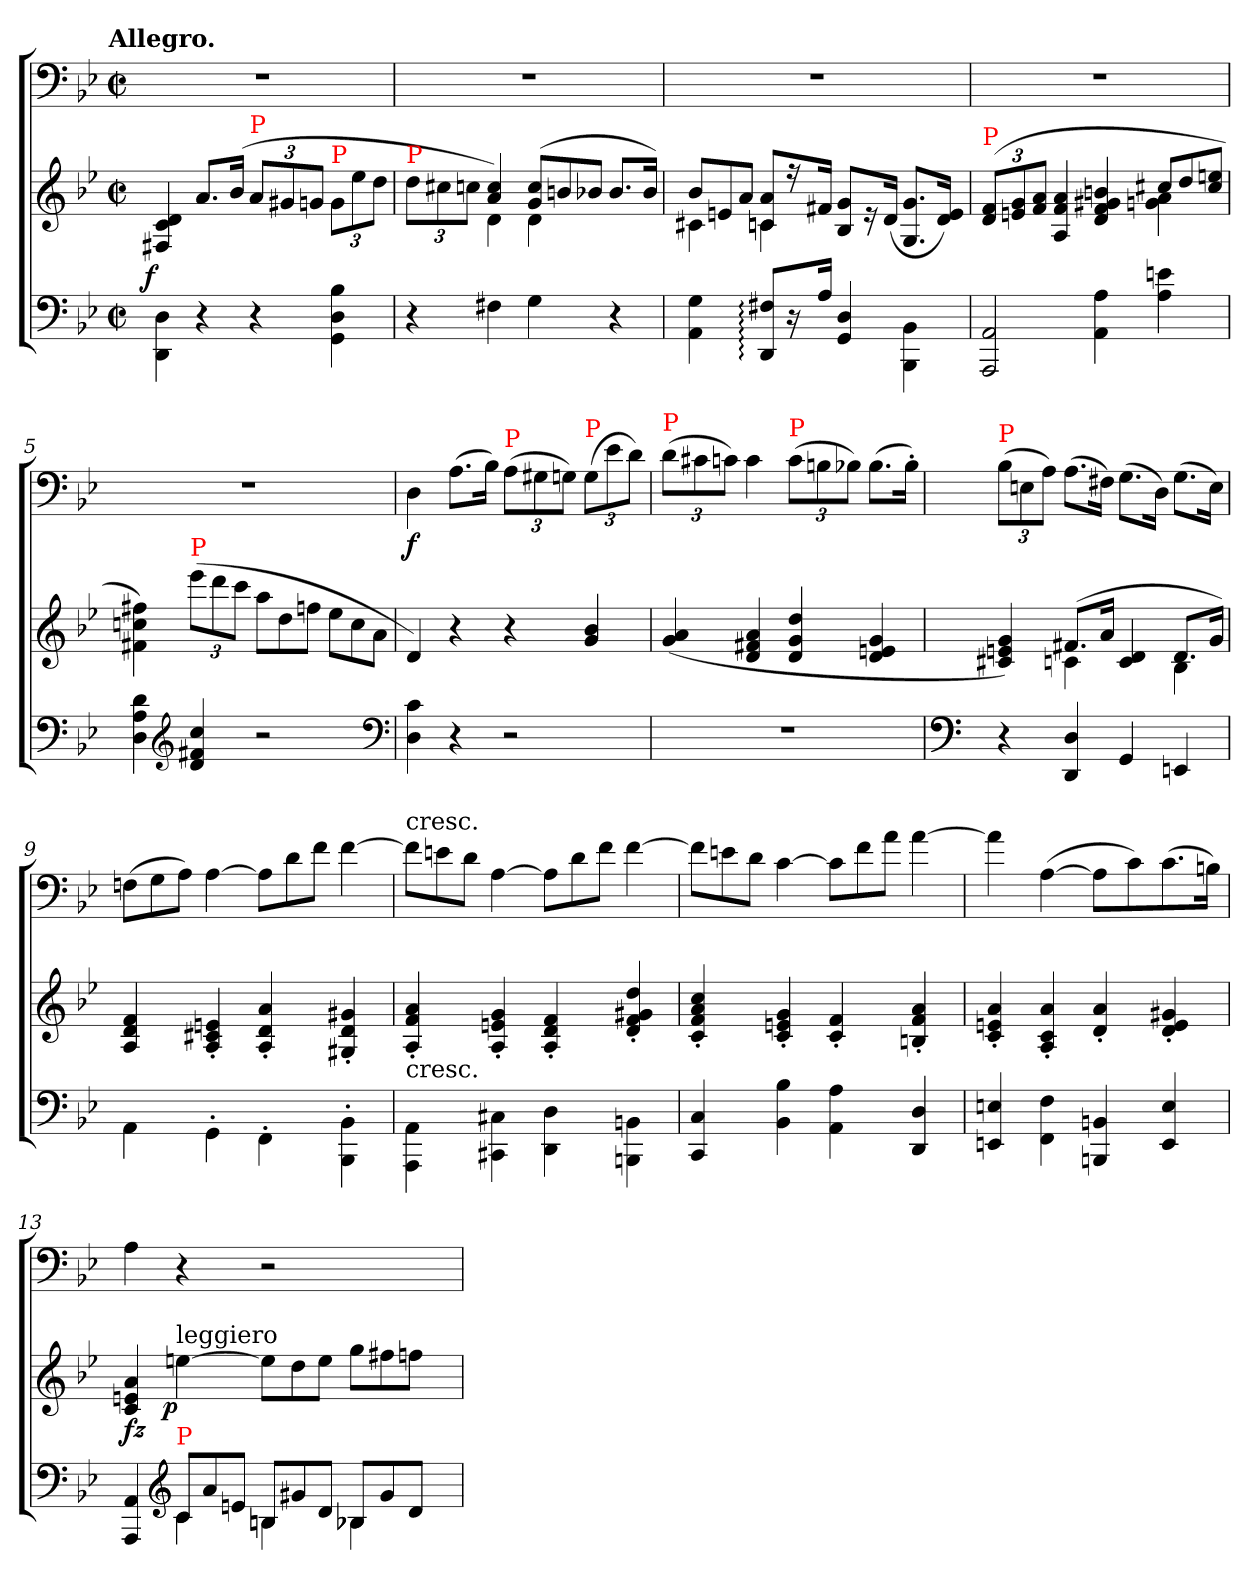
**kern	**kern	**dynam	**kern	**dynam
*part2	*part2	*part2	*part1	*part1
*staff3	*staff2	*staff2/3	*staff1	*staff1
*clefF4	*clefG2	*	*clefF4	*
*k[b-e-]	*k[b-e-]	*	*k[b-e-]	*
!!LO:TX:omd:t=Allegro.
*M2/2	*M2/2	*	*M2/2	*
*met(c|)	*met(c|)	*	*met(c|)	*
*MM224	*MM224	*	*MM224	*
=1	=1	=1	=1	=1
!	!	!LO:DY:rj	!	!
4D\ 4DD\	4d 4c 4F#X	f	1rF	.
4r	8.aL	.	.	.
.	(>16b-Jk	.	.	.
*	*Xbrackettup	*	*	*
!	!LO:TX:a:color=red:t=P	!	!	!
4r	12aL	.	.	.
.	12g#X	.	.	.
.	12gnJ	.	.	.
!	!LO:TX:a:color=red:t=P	!	!	!
4B- 4D 4GG	12gL	.	.	.
.	12ee-	.	.	.
.	12ddJ	.	.	.
=2	=2	=2	=2	=2
*	*^	*	*	*
!	!LO:TX:a:color=red:t=P	!	!	!	!
4r	12ddL	4ryy	.	1rF	.
.	12cc#X	.	.	.	.
.	12ccnJ	.	.	.	.
4F#X	4cc 4a)	4d	.	.	.
*	*Xtuplet	*	*	*	*
4G	(>12cc 12gL	4d	.	.	.
.	12bn	.	.	.	.
.	12b-XJ	.	.	.	.
4r	8.b-/L	4ryy	.	.	.
.	16b-Jk)	.	.	.	.
=3	=3	=3	=3	=3	=3
4G 4AA	(>12b-L	4c#X	.	1rF	.
.	12en	.	.	.	.
.	12aJ	.	.	.	.
8F#X:/ 8DD:/L	8a 8cnL	4cn\	.	.	.
16r	16r	.	.	.	.
16AJk	(>16f#XJk	.	.	.	.
4D 4GG	8g 8B-L	4ryy	.	.	.
.	16r	.	.	.	.
.	(>16dJk	.	.	.	.
4BB-\ 4BBB-\	8.g/ 8.G/L	4ryy	.	.	.
.	16e 16dJk)	.	.	.	.
=4	=4	=4	=4	=4	=4
*	*tuplet	*	*	*	*
!	!LO:TX:a:color=red:t=P	!	!	!	!
2AA 2AAA	(>12f 12dL	4ryy	.	1rF	.
.	12g 12en	.	.	.	.
.	12a 12fJ	.	.	.	.
.	4a/ 4f/ 4A/	4ryy	.	.	.
4A 4AA	4bn 4g#X 4f 4d	4ryy	.	.	.
*	*Xtuplet	*	*	*	*
4en 4A	12cc#XL	4a 4gn	.	.	.
.	12dd	.	.	.	.
.	12een 12cc#J	.	.	.	.
*	*v	*v	*	*	*
=5	=5	=5	=5	=5
4d 4A 4D	4ff#X 4ccn 4f#X)	.	1rF	.
*clefG2	*	*	*	*
*	*tuplet	*	*	*
!	!LO:TX:a:color=red:t=P	!	!	!
4cc 4f#X 4d	(>12eee-L	.	.	.
.	12ddd	.	.	.
.	12cccJ	.	.	.
*	*Xtuplet	*	*	*
2r	12aaL	.	.	.
.	12dd	.	.	.
.	12ffnJ	.	.	.
.	12ee-L	.	.	.
.	12cc	.	.	.
.	12aJ	.	.	.
*clefF4	*	*	*	*
=6	=6	=6	=6	=6
4c 4D	4d)	.	4D!	f
4r	4r	.	(8.A!\L	.
.	.	.	16B-!Jk)	.
*	*	*	*Xbrackettup	*
!	!	!	!LO:TX:a:color=red:t=P	!
2r	4r	.	(>12A!\L	.
.	.	.	12G#X!	.
.	.	.	12Gn!J)	.
!	!	!	!LO:TX:a:color=red:t=P	!
.	4b- 4g	.	(>12G!\L	.
.	.	.	12e-!	.
.	.	.	12d!J)	.
=7	=7	=7	=7	=7
!	!	!	!LO:TX:a:color=red:t=P	!
1r	(>4a 4g	.	(>12d!\L	.
.	.	.	12c#X!	.
.	.	.	12cn!J)	.
.	4a 4f#X 4d	.	4c!	.
!	!	!	!LO:TX:a:color=red:t=P	!
.	4dd 4g 4d	.	(>12c!\L	.
.	.	.	12Bn!	.
.	.	.	12B-X!J)	.
.	4g 4en 4d	.	(>8.B-!L	.
.	.	.	16B-'!\Jk)	.
=8	=8	=8	=8	=8
*clefF4	*	*	*	*
*	*^	*	*	*
!	!	!	!	!LO:TX:a:color=red:t=P	!
4r	4g 4en 4c#X)	4ryy	.	(>12B-!\L	.
.	.	.	.	12En!	.
.	.	.	.	12A!J)	.
4D 4DD	(>8.f#XL	4cn	.	(>8.A!\L	.
.	16aJk	.	.	16F#X!Jk)	.
4GG	4d 4c	4ryy	.	(>8.G!\L	.
.	.	.	.	16D!Jk)	.
4EEn	8.dL	4B-	.	(>8.G!\L	.
.	16gJk)	.	.	16E!Jk)	.
*	*v	*v	*	*	*
=9	=9	=9	=9	=9
*	*	*	*Xtuplet	*
4AA\	4f/ 4d/ 4A/	.	(>12Fn!\L	.
.	.	.	12G!	.
.	.	.	12A!J)	.
4GG'<\	4en'>/ 4c#X'>/ 4A'>/	.	[4A!	.
4FF'<\	4a'>/ 4d'>/ 4A'>/	.	12A!\L]	.
.	.	.	12d!	.
.	.	.	12f!J	.
4BB-'<\ 4BBB-'<\	4g#X'> 4d'> 4G#X'>	.	[4f!	.
=10	=10	=10	=10	=10
!	!	!	!LO:TX:t=cresc.	!
!	!LO:TX:c:t=cresc.	!	!	!
4AA\ 4AAA\	4a'>/ 4f'>/ 4A'>/	.	12f!\L]	.
.	.	.	12en!	.
.	.	.	12d!J	.
4C#X\ 4CC#X\	4g'>/ 4en'>/ 4A'>/	.	[4A!	.
4D\ 4DD\	4f'>/ 4d'>/ 4A'>/	.	12A!\L]	.
.	.	.	12d!	.
.	.	.	12f!J	.
4BBn\ 4BBBn\	4dd'> 4g#X'> 4f'> 4d'>	.	[4f!	.
=11	=11	=11	=11	=11
4C 4CC	4cc'< 4a'< 4f'< 4c'<	.	12f!\L]	.
.	.	.	12en!	.
.	.	.	12d!J	.
4B- 4BB-	4g'> 4en'> 4c'>	.	[4c!	.
4A 4AA	4f'> 4c'>	.	12c!\L]	.
.	.	.	12f!	.
.	.	.	12a!J	.
4D 4DD	4a'> 4f'> 4Bn'>	.	[4a!	.
=12	=12	=12	=12	=12
4En 4EEn	4a'> 4en'> 4c'>	.	4a!]	.
4F\ 4FF\	4a'>/ 4c'>/ 4A'>/	.	(>[4A!	.
4BBn 4BBBn	4a'> 4d'>	.	8A!\L]	.
.	.	.	8c!)	.
4E 4EE	4g#X'> 4e'> 4d'>	.	(>8.c!	.
.	.	.	16Bn!Jk)	.
=13	=13	=13	=13	=13
*^	*	*	*	*
4AA 4AAA	4ryy	4a 4en 4c	fz	4A!	.
*clefG2	*	*	*	*	*
*Xtuplet	*	*	*	*	*
!	!	!LO:TX:a:t=leggiero	!	!	!
!LO:TX:a:color=red:t=P	!	!	!	!	!
!	!	!	!LO:DY:rj	!	!
12cL	4c	[4een	p	4r	.
12a	.	.	.	.	.
12enJ	.	.	.	.	.
12BnL	4Bn	12eeL]	.	2r	.
12g#X	.	12dd	.	.	.
12dJ	.	12eeJ	.	.	.
12B-XL	4B-X	12ggL	.	.	.
12g#	.	12ff#X	.	.	.
12dJ	.	12ffnJ	.	.	.
12ryy	12ryy	12ryy	.	12ryy	.
*v	*v	*	*	*	*
=	=	=	=	=
*-	*-	*-	*-	*-
